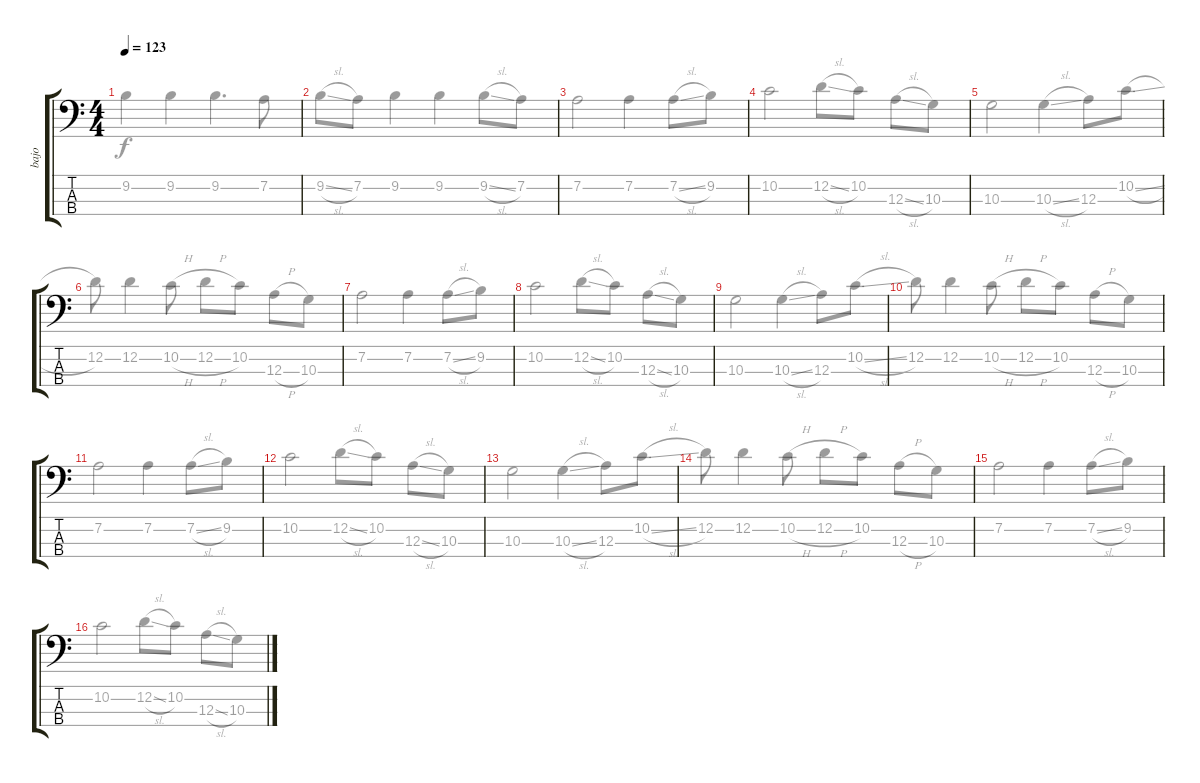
\track ("bajo" "bajo") {instrument electricbassfinger}
\staff {score tabs}
\tuning (G2 D2 A1 E1) {hide}
\voice
\ts (4 4)
\tempo 123
\clef f4
\ks c
|
|
|
|
|
|
|
|
|
|
|
|
|
|
|
\voice
\clef f4
\ks c
9.2.4{dy f} 9.2.4 9.2.4{d} 7.2.8 |
9.2{sl}.8 7.2.8 9.2.4 9.2.4 9.2{sl}.8 7.2.8 |
7.2.2 7.2.4 7.2{sl}.8 9.2.8 |
10.2.2 12.2{sl}.8 10.2.8 12.3{sl}.8 10.3.8 |
10.3.2 10.3{sl}.4 12.3.8 10.2{sl}.8 |
12.2.8 12.2.4 10.2{h}.8 12.2{h}.8 10.2.8 12.3{h}.8 10.3.8 |
7.2.2 7.2.4 7.2{sl}.8 9.2.8 |
10.2.2 12.2{sl}.8 10.2.8 12.3{sl}.8 10.3.8 |
10.3.2 10.3{sl}.4 12.3.8 10.2{sl}.8 |
12.2.8 12.2.4 10.2{h}.8 12.2{h}.8 10.2.8 12.3{h}.8 10.3.8 |
7.2.2 7.2.4 7.2{sl}.8 9.2.8 |
10.2.2 12.2{sl}.8 10.2.8 12.3{sl}.8 10.3.8 |
10.3.2 10.3{sl}.4 12.3.8 10.2{sl}.8 |
12.2.8 12.2.4 10.2{h}.8 12.2{h}.8 10.2.8 12.3{h}.8 10.3.8 |
7.2.2 7.2.4 7.2{sl}.8 9.2.8 |
10.2.2 12.2{sl}.8 10.2.8 12.3{sl}.8 10.3.8
